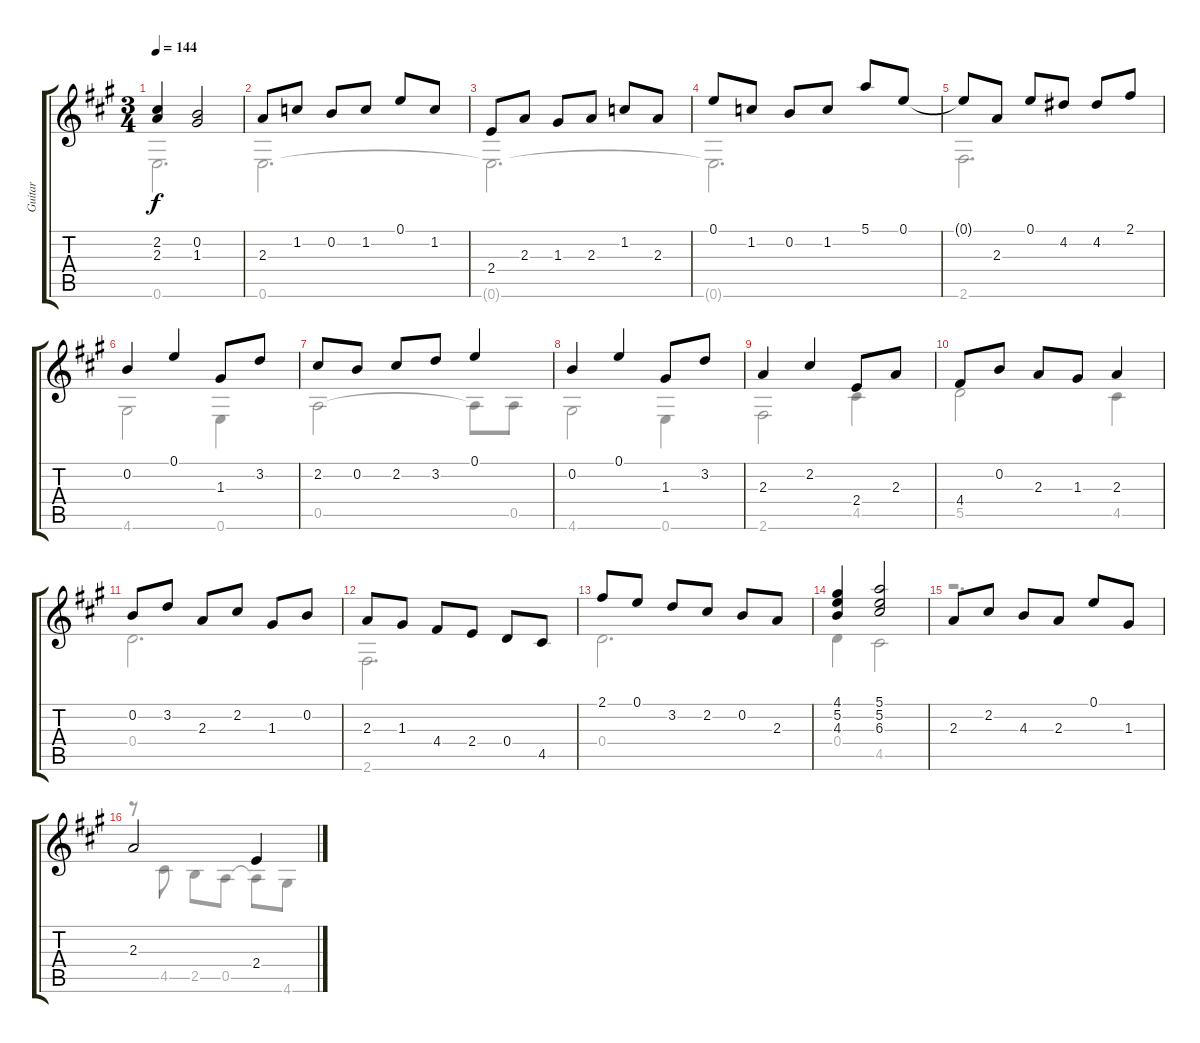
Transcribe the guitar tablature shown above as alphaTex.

\track ("Guitar" "Guitar") {instrument acousticguitarnylon}
\staff {score tabs}
\tuning (E4 B3 G3 D3 A2 E2) {hide}
\voice
\ts (3 4)
\tempo 144
\clef g2
\ks a
(2.2 2.3).4{dy f} (0.2 1.3).2 |
2.3.8 1.2.8 0.2.8 1.2.8 0.1.8 1.2.8 |
2.4.8 2.3.8 1.3.8 2.3.8 1.2.8 2.3.8 |
0.1.8 1.2.8 0.2.8 1.2.8 5.1.8 0.1.8 |
0.1{t}.8 2.3.8 0.1.8 4.2.8 4.2.8 2.1.8 |
0.2.4 0.1.4 1.3.8 3.2.8 |
2.2.8 0.2.8 2.2.8 3.2.8 0.1.4 |
0.2.4 0.1.4 1.3.8 3.2.8 |
2.3.4 2.2.4 2.4.8 2.3.8 |
4.4.8 0.2.8 2.3.8 1.3.8 2.3.4 |
0.2.8 3.2.8 2.3.8 2.2.8 1.3.8 0.2.8 |
2.3.8 1.3.8 4.4.8 2.4.8 0.4.8 4.5.8 |
2.1.8 0.1.8 3.2.8 2.2.8 0.2.8 2.3.8 |
(4.1 5.2 4.3).4 (5.1 5.2 6.3).2 |
2.3.8 2.2.8 4.3.8 2.3.8 0.1.8 1.3.8 |
2.3.2 2.4.4
\voice
\clef g2
\ottava regular
\simile none
\ks a
0.6.2{d dy f} |
0.6.2{d} |
0.6{t}.2{d} |
0.6{t}.2{d} |
2.6.2{d} |
4.6.2 0.6.4 |
0.5.2 0.5{t}.8 0.5.8 |
4.6.2 0.6.4 |
2.6.2 4.5.4 |
5.5.2 4.5.4 |
0.4.2{d} |
2.6.2{d} |
0.4.2{d} |
0.4.4 4.5.2 |
r.2{d} |
r.8 4.5.8 2.5.8 0.5.8 0.5{t}.8 4.6.8
